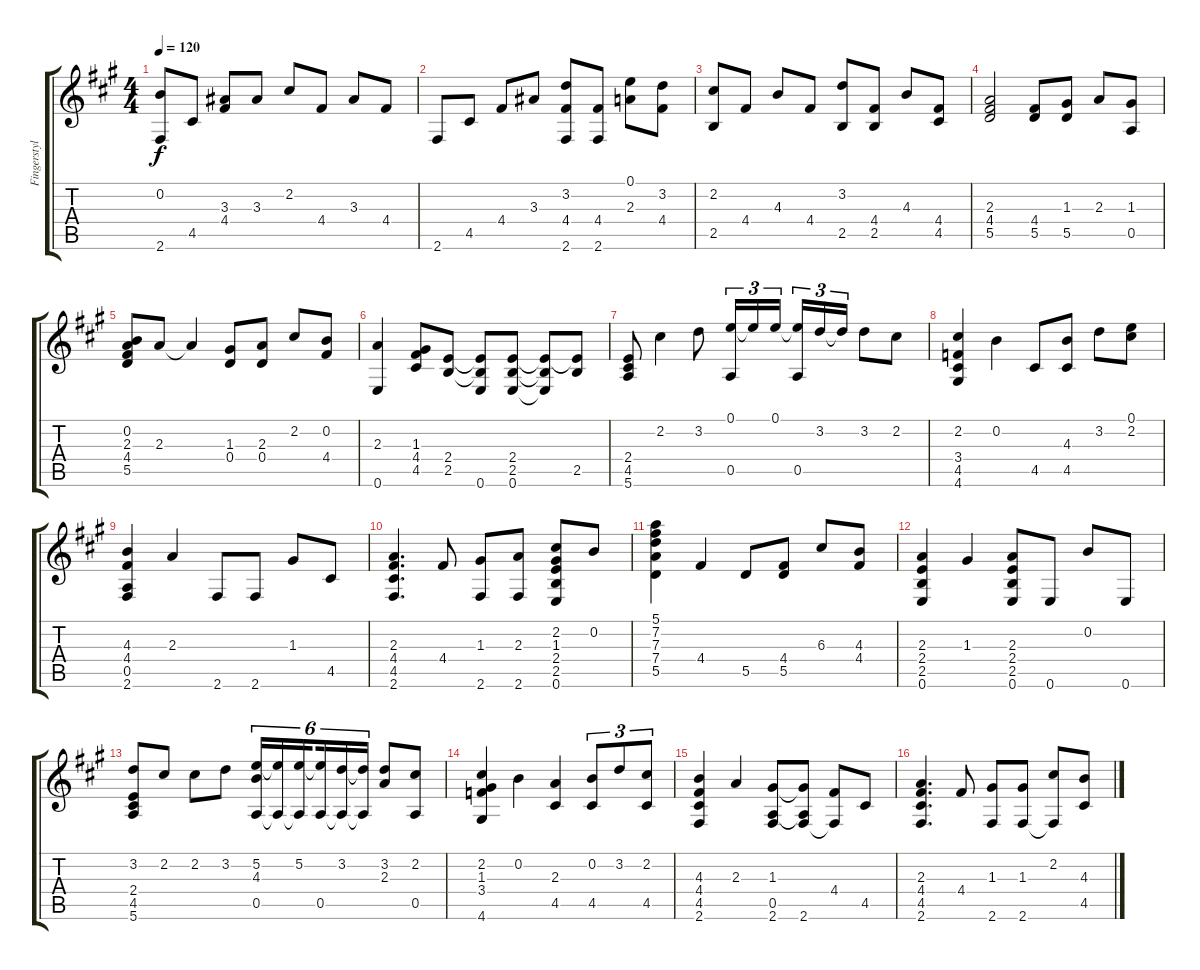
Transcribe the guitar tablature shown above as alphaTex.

\track ("Fingerstyle guitar" "Fingerstyl") {instrument acousticguitarnylon}
\staff {score tabs}
\tuning (E4 B3 G3 D3 A2 E2) {hide}
\ts (4 4)
\tempo 120
\clef g2
\ks a
(0.2 2.6).8{dy f} 4.5.8 (3.3 4.4).8 3.3.8 2.2.8 4.4.8 3.3.8 4.4.8 |
2.6.8 4.5.8 4.4.8 3.3.8 (3.2 4.4 2.6).8 (4.4 2.6).8 (0.1 2.3).8 (3.2 4.4).8 |
(2.2 2.5).8 4.4.8 4.3.8 4.4.8 (3.2 2.5).8 (4.4 2.5).8 4.3.8 (4.4 4.5).8 |
(2.3 4.4 5.5).2 (4.4 5.5).8 (1.3 5.5).8 2.3.8 (1.3 0.5).8 |
(0.2 2.3 4.4 5.5).8 2.3.8 2.3{t}.4 (1.3 0.4).8 (2.3 0.4).8 2.2.8 (0.2 4.4).8 |
(2.3 0.6).4 (1.3 4.4 4.5).8 (2.4 2.5).8 (2.4{t} 2.5{t} 0.6).8 (2.4 2.5 0.6).8 (2.4{t} 2.5{t} 0.6{t}).8 (2.4{t} 2.5).8 |
(2.4 4.5 5.6).8 2.2.4 3.2.8 (0.1 0.5).16{tu (3 2)} 0.1{t}.16{tu (3 2)} 0.1.16{tu (3 2) beam splitsecondary} (0.1{t} 0.5).16{tu (3 2)} 3.2.16{tu (3 2)} 3.2{t}.16{tu (3 2)} 3.2.8 2.2.8 |
(2.2 3.4 4.5 4.6).4 0.2.4 4.5.8 (4.3 4.5).8 3.2.8 (0.1 2.2).8 |
(4.3 4.4 0.5 2.6).4 2.3.4 2.6.8 2.6.8 1.3.8 4.5.8 |
(2.3 4.4 4.5 2.6).4{d} 4.4.8 (1.3 2.6).8 (2.3 2.6).8 (2.2 1.3 2.4 2.5 0.6).8 0.2.8 |
(5.1 7.2 7.3 7.4 5.5).4 4.4.4 5.5.8 (4.4 5.5).8 6.3.8 (4.3 4.4).8 |
(2.3 2.4 2.5 0.6).4 1.3.4 (2.3 2.4 2.5 0.6).8 0.6.8 0.2.8 0.6.8 |
(3.2 2.4 4.5 5.6).8 2.2.8 2.2.8 3.2.8 (5.2 4.3 0.5).16{tu (6 4)} (5.2{t} 0.5{t}).16{tu (6 4)} (5.2 0.5{t}).16{tu (6 4) beam splitsecondary} (5.2{t} 0.5).16{tu (6 4)} (3.2 0.5{t}).16{tu (6 4)} (3.2{t} 0.5{t}).16{tu (6 4)} (3.2 2.3).8 (2.2 0.5).8 |
(2.2 1.3 3.4 4.6).4 0.2.4 (2.3 4.5).4 (0.2 4.5).8{tu (3 2)} 3.2.8{tu (3 2)} (2.2 4.5).8{tu (3 2)} |
(4.3 4.4 4.5 2.6).4 2.3.4 (1.3 0.5 2.6).8 (1.3{t} 0.5{t} 2.6).8 (4.4 2.6{t}).8 4.5.8 |
(2.3 4.4 4.5 2.6).4{d} 4.4.8 (1.3 2.6).8 (1.3 2.6).8 (2.2 2.6{t}).8 (4.3 4.5).8
